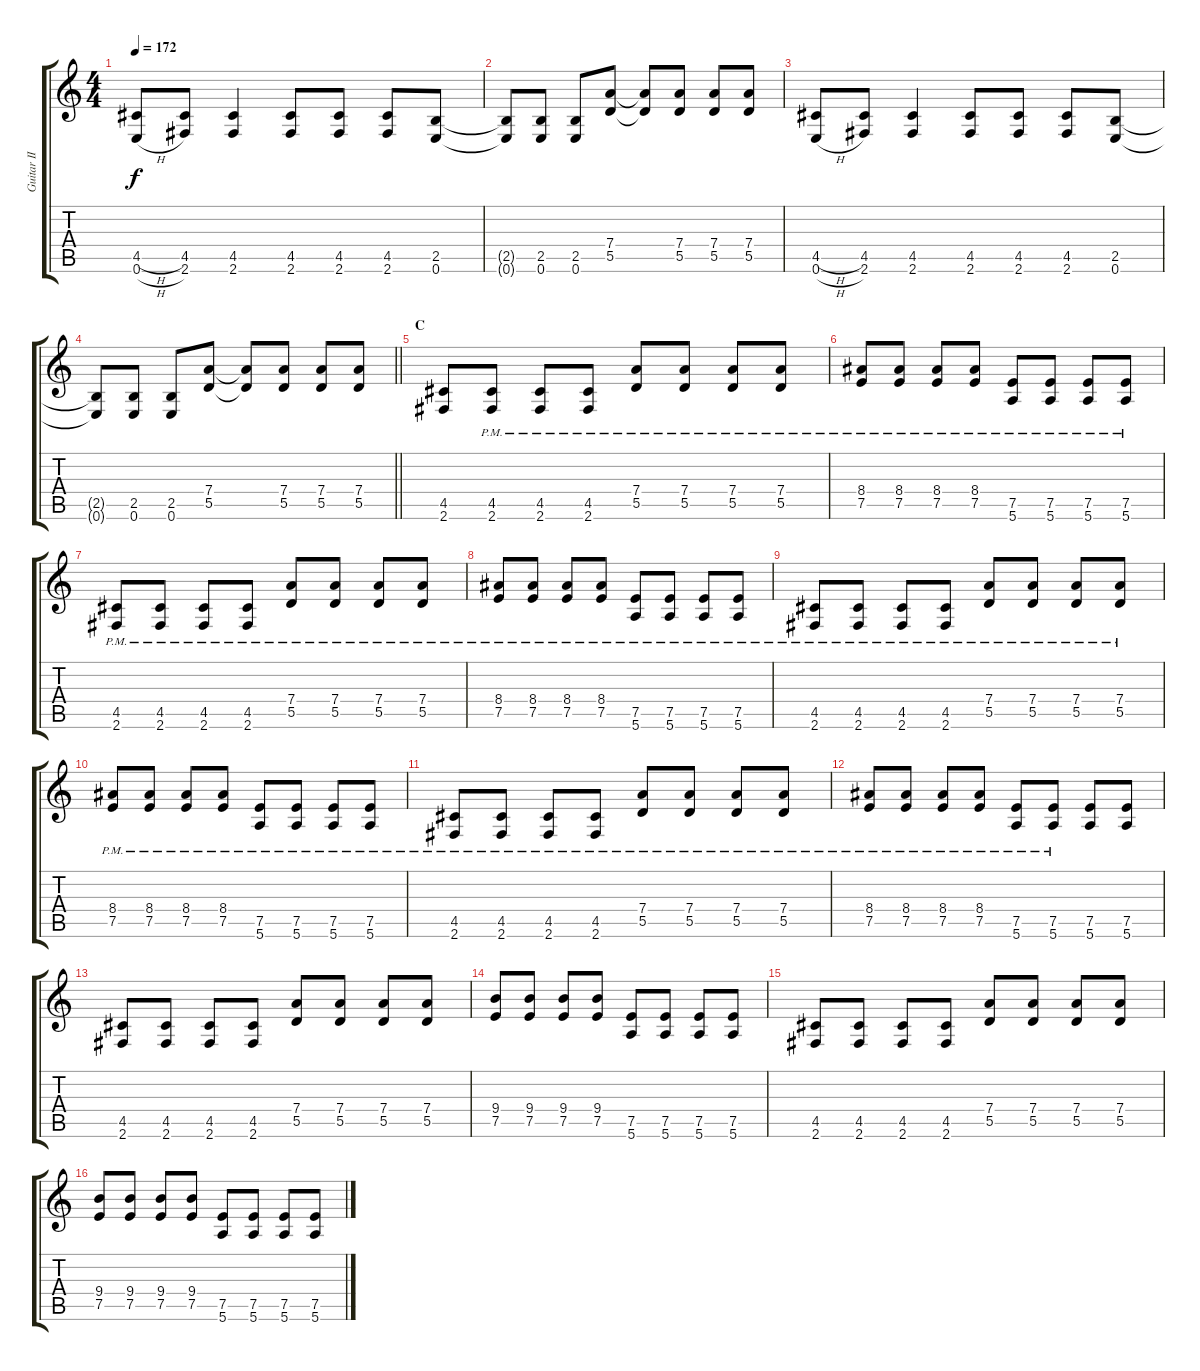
\track ("Guitar II - Kita" "Guitar II ") {instrument overdrivenguitar}
\staff {score tabs}
\tuning (E4 B3 G3 D3 A2 E2) {hide}
\ts (4 4)
\tempo 172
\clef g2
\ks c
(4.5{h} 0.6{h}).8{dy f} (4.5 2.6).8 (4.5 2.6).4 (4.5 2.6).8 (4.5 2.6).8 (4.5 2.6).8 (2.5 0.6).8 |
(2.5{t} 0.6{t}).8 (2.5 0.6).8 (2.5 0.6).8 (7.4 5.5).8 (7.4{t} 5.5{t}).8 (7.4 5.5).8 (7.4 5.5).8 (7.4 5.5).8 |
(4.5{h} 0.6{h}).8 (4.5 2.6).8 (4.5 2.6).4 (4.5 2.6).8 (4.5 2.6).8 (4.5 2.6).8 (2.5 0.6).8 |
\barLineRight lightlight
(2.5{t} 0.6{t}).8 (2.5 0.6).8 (2.5 0.6).8 (7.4 5.5).8 (7.4{t} 5.5{t}).8 (7.4 5.5).8 (7.4 5.5).8 (7.4 5.5).8 |
\section ("" "C")
(4.5 2.6).8 (4.5{pm} 2.6{pm}).8 (4.5{pm} 2.6{pm}).8 (4.5{pm} 2.6{pm}).8 (7.4{pm} 5.5{pm}).8 (7.4{pm} 5.5{pm}).8 (7.4{pm} 5.5{pm}).8 (7.4{pm} 5.5{pm}).8 |
(8.4{pm} 7.5{pm}).8 (8.4{pm} 7.5{pm}).8 (8.4{pm} 7.5{pm}).8 (8.4{pm} 7.5{pm}).8 (7.5{pm} 5.6{pm}).8 (7.5{pm} 5.6{pm}).8 (7.5{pm} 5.6{pm}).8 (7.5{pm} 5.6{pm}).8 |
(4.5{pm} 2.6{pm}).8 (4.5{pm} 2.6{pm}).8 (4.5{pm} 2.6{pm}).8 (4.5{pm} 2.6{pm}).8 (7.4{pm} 5.5{pm}).8 (7.4{pm} 5.5{pm}).8 (7.4{pm} 5.5{pm}).8 (7.4{pm} 5.5{pm}).8 |
(8.4{pm} 7.5{pm}).8 (8.4{pm} 7.5{pm}).8 (8.4{pm} 7.5{pm}).8 (8.4{pm} 7.5{pm}).8 (7.5{pm} 5.6{pm}).8 (7.5{pm} 5.6{pm}).8 (7.5{pm} 5.6{pm}).8 (7.5{pm} 5.6{pm}).8 |
(4.5{pm} 2.6{pm}).8 (4.5{pm} 2.6{pm}).8 (4.5{pm} 2.6{pm}).8 (4.5{pm} 2.6{pm}).8 (7.4{pm} 5.5{pm}).8 (7.4{pm} 5.5{pm}).8 (7.4{pm} 5.5{pm}).8 (7.4{pm} 5.5{pm}).8 |
(8.4{pm} 7.5{pm}).8 (8.4{pm} 7.5{pm}).8 (8.4{pm} 7.5{pm}).8 (8.4{pm} 7.5{pm}).8 (7.5{pm} 5.6{pm}).8 (7.5{pm} 5.6{pm}).8 (7.5{pm} 5.6{pm}).8 (7.5{pm} 5.6{pm}).8 |
(4.5{pm} 2.6{pm}).8 (4.5{pm} 2.6{pm}).8 (4.5{pm} 2.6{pm}).8 (4.5{pm} 2.6{pm}).8 (7.4{pm} 5.5{pm}).8 (7.4{pm} 5.5{pm}).8 (7.4{pm} 5.5{pm}).8 (7.4{pm} 5.5{pm}).8 |
(8.4{pm} 7.5{pm}).8 (8.4{pm} 7.5{pm}).8 (8.4{pm} 7.5{pm}).8 (8.4{pm} 7.5{pm}).8 (7.5{pm} 5.6{pm}).8 (7.5{pm} 5.6{pm}).8 (7.5 5.6).8 (7.5 5.6).8 |
(4.5 2.6).8 (4.5 2.6).8 (4.5 2.6).8 (4.5 2.6).8 (7.4 5.5).8 (7.4 5.5).8 (7.4 5.5).8 (7.4 5.5).8 |
(9.4 7.5).8 (9.4 7.5).8 (9.4 7.5).8 (9.4 7.5).8 (7.5 5.6).8 (7.5 5.6).8 (7.5 5.6).8 (7.5 5.6).8 |
(4.5 2.6).8 (4.5 2.6).8 (4.5 2.6).8 (4.5 2.6).8 (7.4 5.5).8 (7.4 5.5).8 (7.4 5.5).8 (7.4 5.5).8 |
(9.4 7.5).8 (9.4 7.5).8 (9.4 7.5).8 (9.4 7.5).8 (7.5 5.6).8 (7.5 5.6).8 (7.5 5.6).8 (7.5 5.6).8
